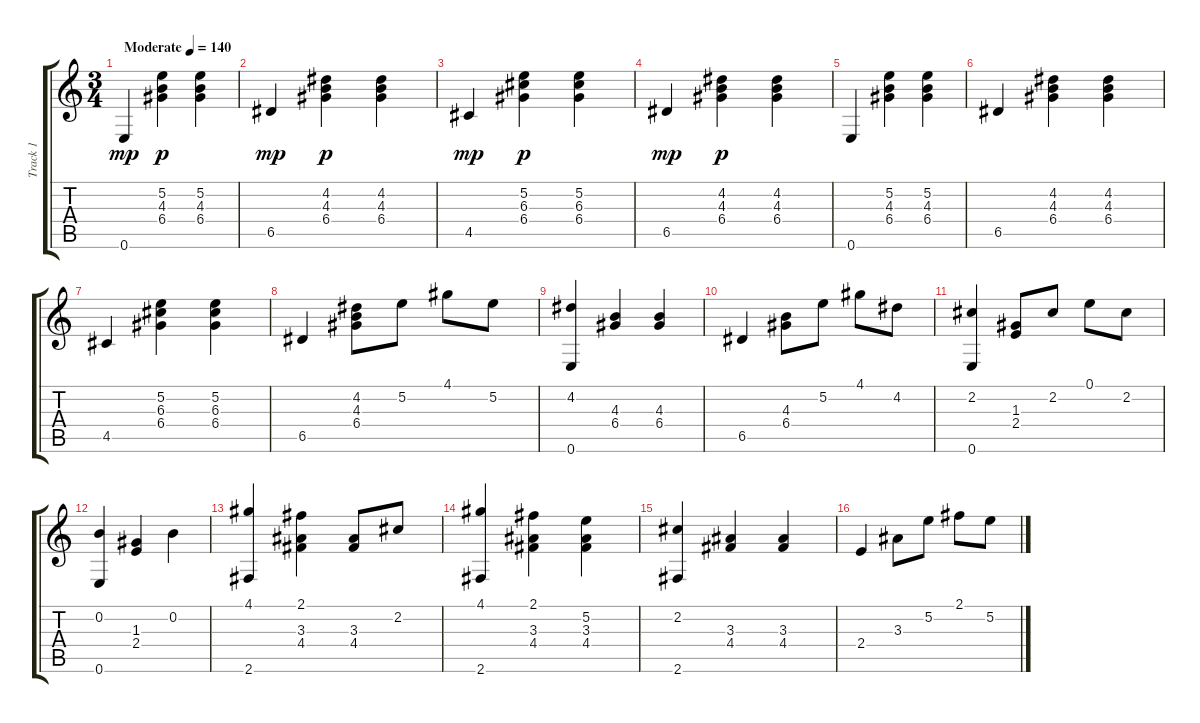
\track ("Track 1" "Track 1") {instrument acousticguitarnylon}
\staff {score tabs}
\tuning (E4 B3 G3 D3 A2 E2) {hide}
\ts (3 4)
\tempo (140 "Moderate")
\clef g2
\ks c
0.6.4{dy mp instrument acousticguitarnylon} (5.2 4.3 6.4).4{dy p} (5.2 4.3 6.4).4 |
6.5.4{dy mp} (4.2 4.3 6.4).4{dy p} (4.2 4.3 6.4).4 |
4.5.4{dy mp} (5.2 6.3 6.4).4{dy p} (5.2 6.3 6.4).4 |
6.5.4{dy mp} (4.2 4.3 6.4).4{dy p} (4.2 4.3 6.4).4 |
0.6.4 (5.2 4.3 6.4).4 (5.2 4.3 6.4).4 |
6.5.4 (4.2 4.3 6.4).4 (4.2 4.3 6.4).4 |
4.5.4 (5.2 6.3 6.4).4 (5.2 6.3 6.4).4 |
6.5.4 (4.2 4.3 6.4).8 5.2.8 4.1.8 5.2.8 |
(4.2 0.6).4 (4.3 6.4).4 (4.3 6.4).4 |
6.5.4 (4.3 6.4).8 5.2.8 4.1.8 4.2.8 |
(2.2 0.6).4 (1.3 2.4).8 2.2.8 0.1.8 2.2.8 |
(0.2 0.6).4 (1.3 2.4).4 0.2.4 |
(4.1 2.6).4 (2.1 3.3 4.4).4 (3.3 4.4).8 2.2.8 |
(4.1 2.6).4 (2.1 3.3 4.4).4 (5.2 3.3 4.4).4 |
(2.2 2.6).4 (3.3 4.4).4 (3.3 4.4).4 |
2.4.4 3.3.8 5.2.8 2.1.8 5.2.8
